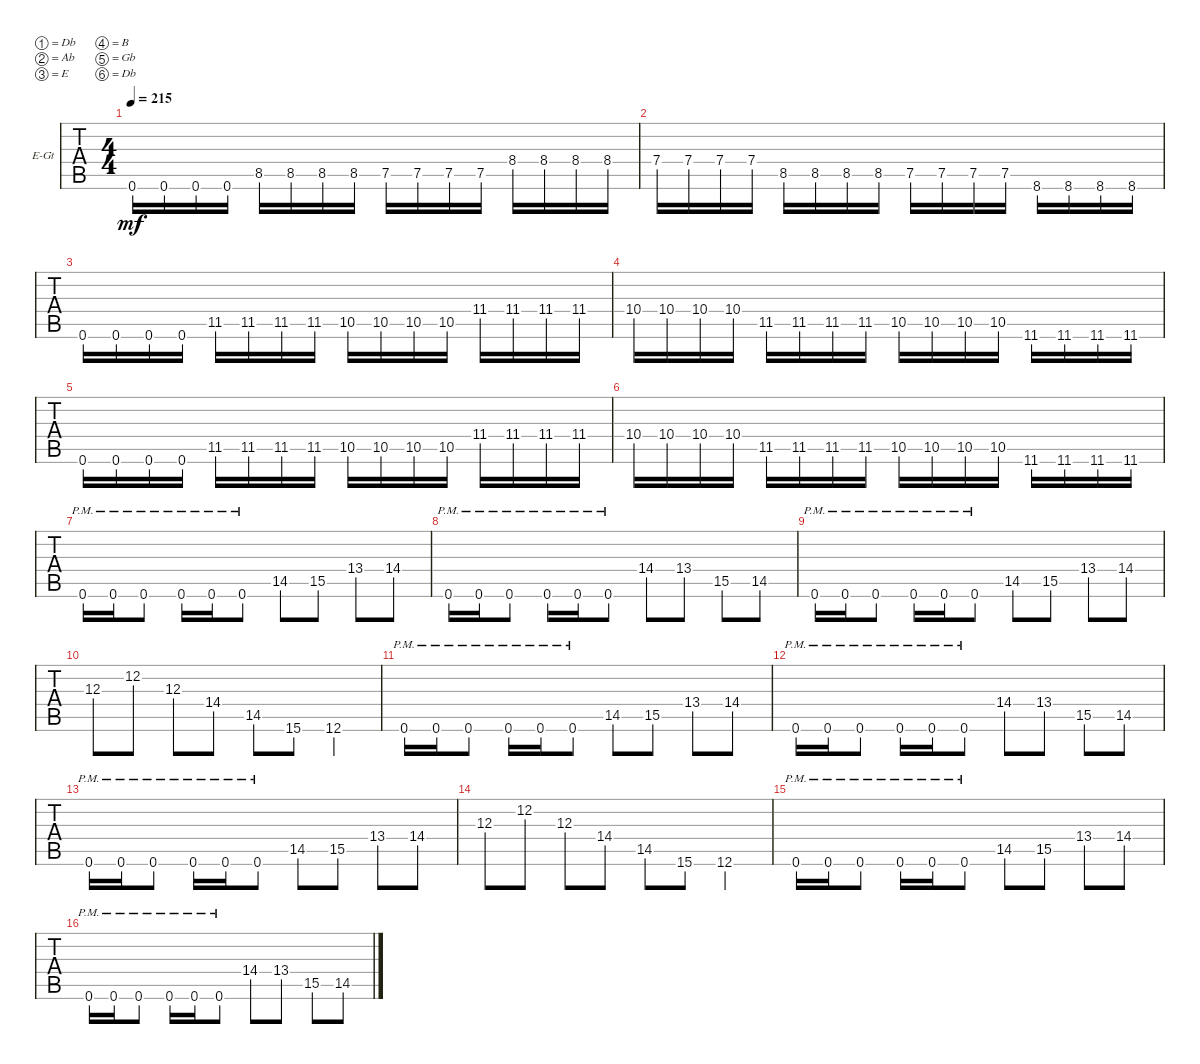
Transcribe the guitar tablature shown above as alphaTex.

\defaultSystemsLayout 4
\bracketExtendMode groupsimilarinstruments
\firstSystemTrackNameOrientation horizontal
\otherSystemsTrackNameOrientation horizontal
\track ("2nd Guitar" "E-Gt") {instrument distortionguitar}
\staff {tabs}
\tuning (Db4 Ab3 E3 B2 Gb2 Db2)
\ts (4 4)
\tempo 215
\clef g2
\ks c
0.6.16{dy mf} 0.6.16 0.6.16 0.6.16 8.5.16 8.5.16 8.5.16 8.5.16 7.5.16 7.5.16 7.5.16 7.5.16 8.4.16 8.4.16 8.4.16 8.4.16 |
7.4.16 7.4.16 7.4.16 7.4.16 8.5.16 8.5.16 8.5.16 8.5.16 7.5.16 7.5.16 7.5.16 7.5.16 8.6.16 8.6.16 8.6.16 8.6.16 |
0.6.16 0.6.16 0.6.16 0.6.16 11.5.16 11.5.16 11.5.16 11.5.16 10.5.16 10.5.16 10.5.16 10.5.16 11.4.16 11.4.16 11.4.16 11.4.16 |
10.4.16 10.4.16 10.4.16 10.4.16 11.5.16 11.5.16 11.5.16 11.5.16 10.5.16 10.5.16 10.5.16 10.5.16 11.6.16 11.6.16 11.6.16 11.6.16 |
0.6.16 0.6.16 0.6.16 0.6.16 11.5.16 11.5.16 11.5.16 11.5.16 10.5.16 10.5.16 10.5.16 10.5.16 11.4.16 11.4.16 11.4.16 11.4.16 |
10.4.16 10.4.16 10.4.16 10.4.16 11.5.16 11.5.16 11.5.16 11.5.16 10.5.16 10.5.16 10.5.16 10.5.16 11.6.16 11.6.16 11.6.16 11.6.16 |
0.6{pm}.16 0.6{pm}.16 0.6{pm}.8 0.6{pm}.16 0.6{pm}.16 0.6{pm}.8 14.5.8 15.5.8 13.4.8 14.4.8 |
0.6{pm}.16 0.6{pm}.16 0.6{pm}.8 0.6{pm}.16 0.6{pm}.16 0.6{pm}.8 14.4.8 13.4.8 15.5.8 14.5.8 |
0.6{pm}.16 0.6{pm}.16 0.6{pm}.8 0.6{pm}.16 0.6{pm}.16 0.6{pm}.8 14.5.8 15.5.8 13.4.8 14.4.8 |
12.3.8 12.2.8 12.3.8 14.4.8 14.5.8 15.6.8 12.6.4 |
0.6{pm}.16 0.6{pm}.16 0.6{pm}.8 0.6{pm}.16 0.6{pm}.16 0.6{pm}.8 14.5.8 15.5.8 13.4.8 14.4.8 |
0.6{pm}.16 0.6{pm}.16 0.6{pm}.8 0.6{pm}.16 0.6{pm}.16 0.6{pm}.8 14.4.8 13.4.8 15.5.8 14.5.8 |
0.6{pm}.16 0.6{pm}.16 0.6{pm}.8 0.6{pm}.16 0.6{pm}.16 0.6{pm}.8 14.5.8 15.5.8 13.4.8 14.4.8 |
12.3.8 12.2.8 12.3.8 14.4.8 14.5.8 15.6.8 12.6.4 |
0.6{pm}.16 0.6{pm}.16 0.6{pm}.8 0.6{pm}.16 0.6{pm}.16 0.6{pm}.8 14.5.8 15.5.8 13.4.8 14.4.8 |
0.6{pm}.16 0.6{pm}.16 0.6{pm}.8 0.6{pm}.16 0.6{pm}.16 0.6{pm}.8 14.4.8 13.4.8 15.5.8 14.5.8
